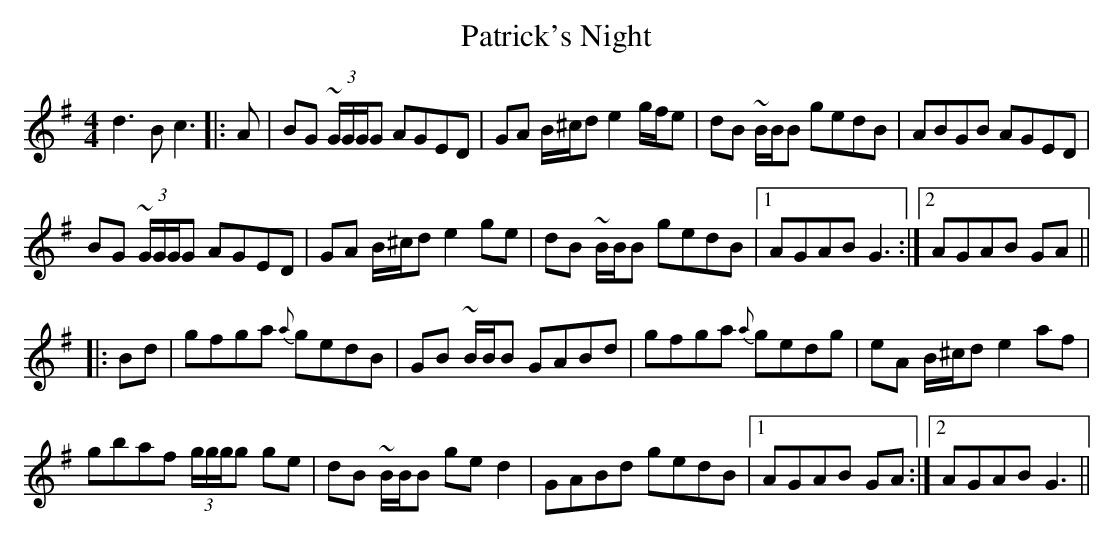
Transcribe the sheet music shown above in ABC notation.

X:1
T: Patrick's Night
M: 4/4
L: 1/8
K: Gmaj
d3 B c3|:A|BG ~(3G/G/G/G AGED|GA B/^c/d e2 g/f/e|dB ~B/B/B gedB|ABGB AGED|
BG ~(3G/G/G/G AGED|GA B/^c/d e2 ge|dB ~B/B/B gedB|1 AGAB G3:|2 AGAB GA||
|:Bd|gfga {a}gedB|GB ~B/B/B GABd|gfga {a}gedg|eA B/^c/d e2 af|
gbaf (3g/g/g/g ge|dB ~B/B/B ge d2|GABd gedB|1 AGAB GA:|2 AGAB G3||
